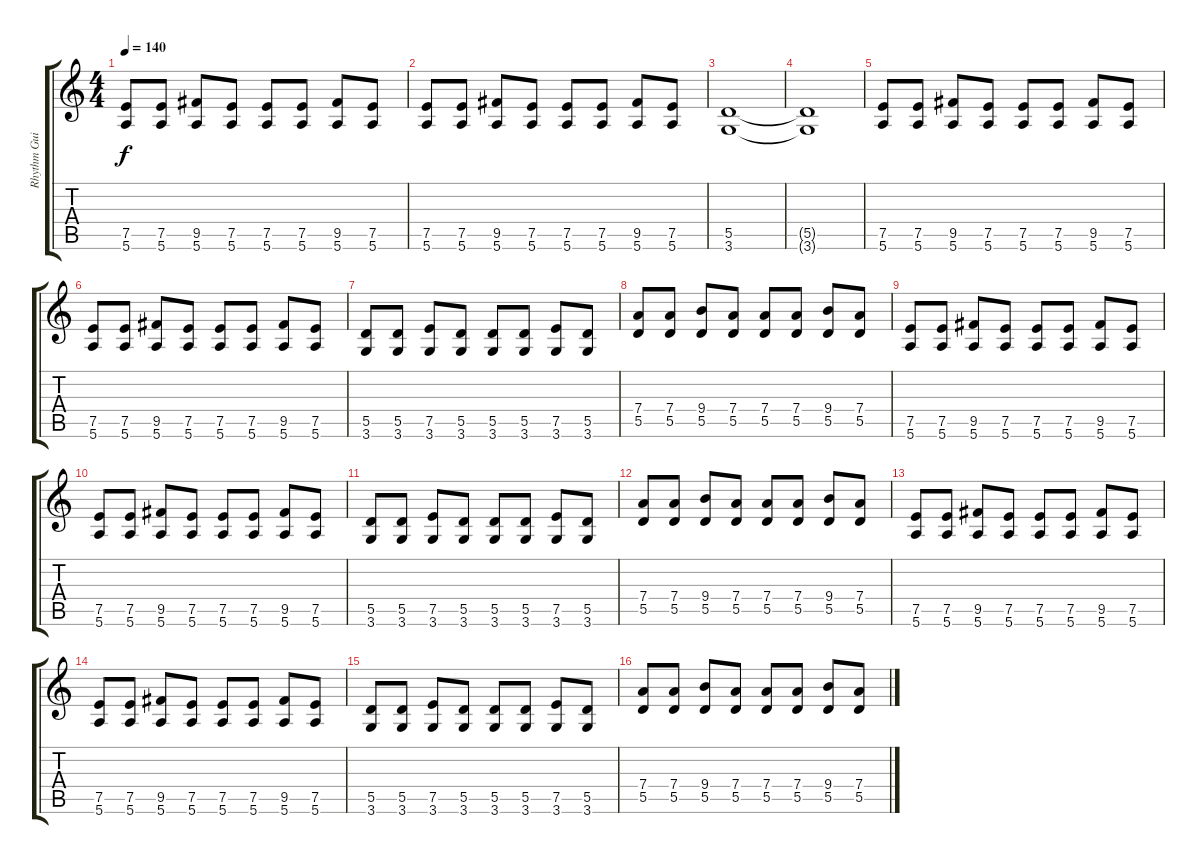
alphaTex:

\track ("Rhythm Guitar" "Rhythm Gui") {instrument distortionguitar}
\staff {score tabs}
\tuning (E4 B3 G3 D3 A2 E2) {hide}
\ts (4 4)
\tempo 140
\clef g2
\ks c
(7.5 5.6).8{dy f} (7.5 5.6).8 (9.5 5.6).8 (7.5 5.6).8 (7.5 5.6).8 (7.5 5.6).8 (9.5 5.6).8 (7.5 5.6).8 |
(7.5 5.6).8 (7.5 5.6).8 (9.5 5.6).8 (7.5 5.6).8 (7.5 5.6).8 (7.5 5.6).8 (9.5 5.6).8 (7.5 5.6).8 |
(5.5 3.6).1 |
(5.5{t} 3.6{t}).1 |
(7.5 5.6).8 (7.5 5.6).8 (9.5 5.6).8 (7.5 5.6).8 (7.5 5.6).8 (7.5 5.6).8 (9.5 5.6).8 (7.5 5.6).8 |
(7.5 5.6).8 (7.5 5.6).8 (9.5 5.6).8 (7.5 5.6).8 (7.5 5.6).8 (7.5 5.6).8 (9.5 5.6).8 (7.5 5.6).8 |
(5.5 3.6).8 (5.5 3.6).8 (7.5 3.6).8 (5.5 3.6).8 (5.5 3.6).8 (5.5 3.6).8 (7.5 3.6).8 (5.5 3.6).8 |
(7.4 5.5).8 (7.4 5.5).8 (9.4 5.5).8 (7.4 5.5).8 (7.4 5.5).8 (7.4 5.5).8 (9.4 5.5).8 (7.4 5.5).8 |
(7.5 5.6).8{volume 8} (7.5 5.6).8 (9.5 5.6).8 (7.5 5.6).8 (7.5 5.6).8 (7.5 5.6).8 (9.5 5.6).8 (7.5 5.6).8 |
(7.5 5.6).8 (7.5 5.6).8 (9.5 5.6).8 (7.5 5.6).8 (7.5 5.6).8 (7.5 5.6).8 (9.5 5.6).8 (7.5 5.6).8 |
(5.5 3.6).8{volume 5} (5.5 3.6).8 (7.5 3.6).8 (5.5 3.6).8 (5.5 3.6).8 (5.5 3.6).8 (7.5 3.6).8 (5.5 3.6).8 |
(7.4 5.5).8 (7.4 5.5).8 (9.4 5.5).8 (7.4 5.5).8 (7.4 5.5).8 (7.4 5.5).8 (9.4 5.5).8 (7.4 5.5).8 |
(7.5 5.6).8{volume 2} (7.5 5.6).8 (9.5 5.6).8 (7.5 5.6).8 (7.5 5.6).8 (7.5 5.6).8 (9.5 5.6).8 (7.5 5.6).8 |
(7.5 5.6).8 (7.5 5.6).8 (9.5 5.6).8 (7.5 5.6).8 (7.5 5.6).8 (7.5 5.6).8 (9.5 5.6).8 (7.5 5.6).8 |
(5.5 3.6).8{volume 0} (5.5 3.6).8 (7.5 3.6).8 (5.5 3.6).8 (5.5 3.6).8 (5.5 3.6).8 (7.5 3.6).8 (5.5 3.6).8 |
(7.4 5.5).8 (7.4 5.5).8 (9.4 5.5).8 (7.4 5.5).8 (7.4 5.5).8 (7.4 5.5).8 (9.4 5.5).8 (7.4 5.5).8
